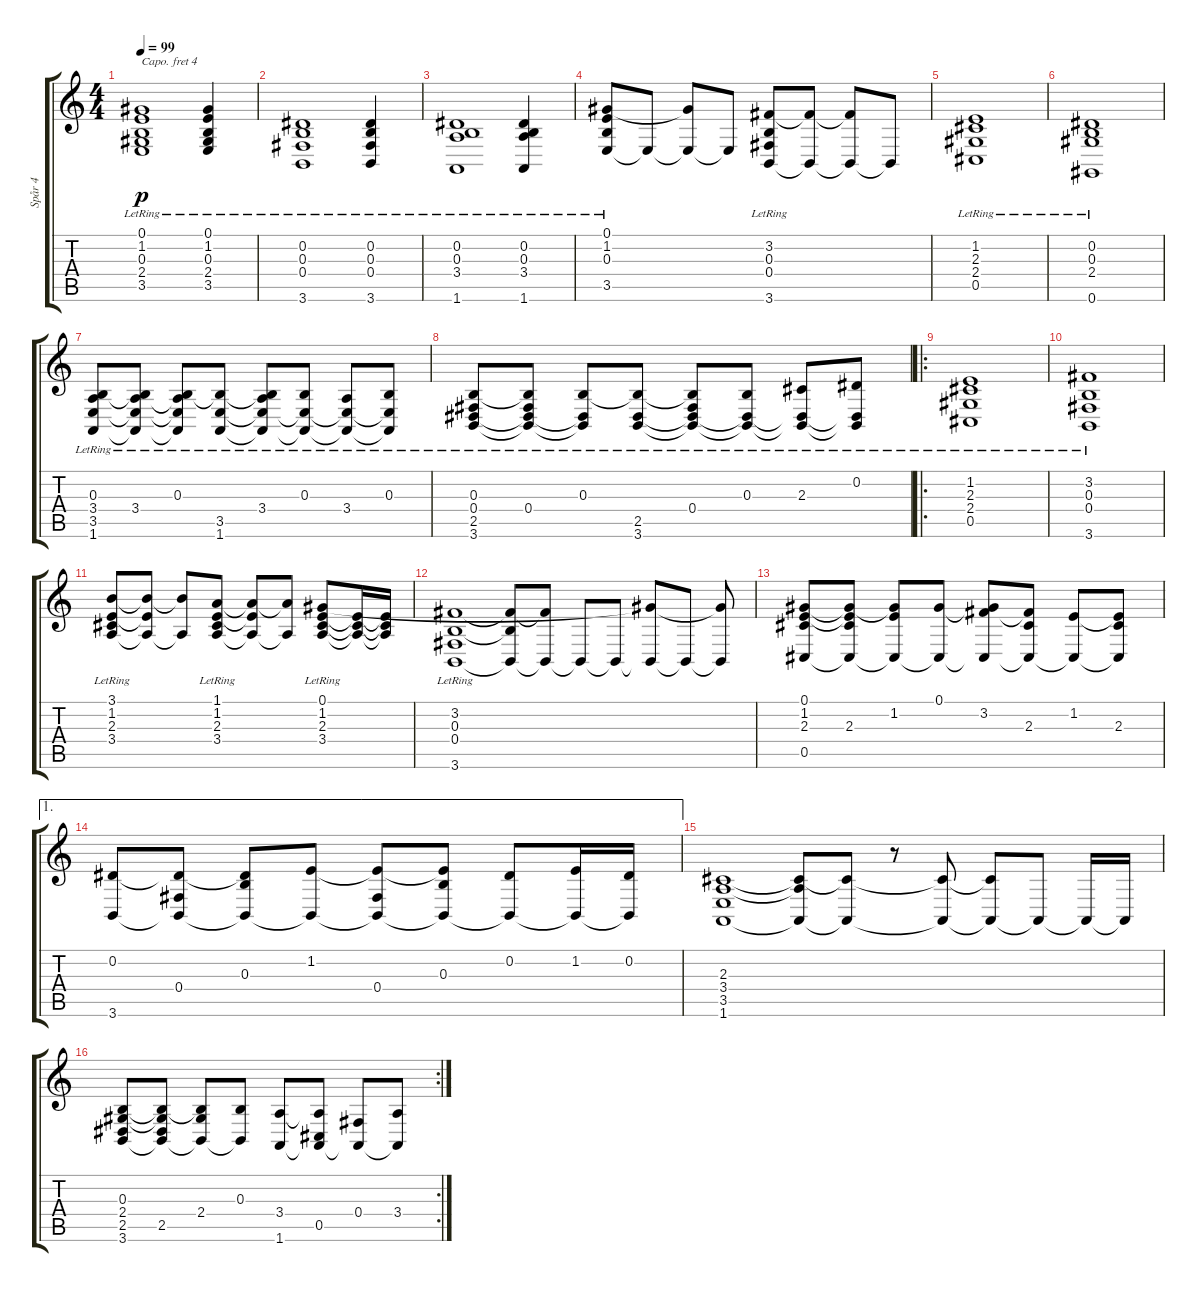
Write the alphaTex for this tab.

\track ("Spår 4" "Spår 4") {instrument choiraahs}
\staff {score tabs}
\capo 4
\tuning (E4 B3 G3 D3 A2 E2) {hide}
\ts (4 4)
\tempo 99
\clef g2
\ks c
(0.1{lr} 1.2{lr} 0.3{lr} 2.4{lr} 3.5{lr}).1{dy p} (0.1{lr} 1.2{lr} 0.3{lr} 2.4{lr} 3.5{lr}).4 |
(0.2{lr} 0.3{lr} 0.4{lr} 3.6{lr}).1 (0.2{lr} 0.3{lr} 0.4{lr} 3.6{lr}).4 |
(0.2{lr} 0.3{lr} 3.4{lr} 1.6{lr}).1 (0.2{lr} 0.3{lr} 3.4{lr} 1.6{lr}).4 |
(0.1{lr} 1.2{lr} 0.3{lr} 3.5{lr}).8 3.5{t}.8 (0.1{t} 3.5{t}).8 3.5{t}.8 (3.2{lr} 0.3{lr} 0.4{lr} 3.6{lr}).8 (3.2{t} 3.6{t}).8 (3.2{t} 3.6{t}).8 3.6{t}.8 |
(1.2{lr} 2.3{lr} 2.4{lr} 0.5{lr}).1 |
(0.2{lr} 0.3{lr} 2.4{lr} 0.6{lr}).1 |
(0.3{lr} 3.4{lr} 3.5{lr} 1.6{lr}).8 (0.3{t} 3.4{lr} 3.5{t} 1.6{t}).8 (0.3{lr} 3.4{t} 3.5{t} 1.6{t}).8 (0.3{t} 3.5{lr} 1.6{lr}).8 (0.3{t} 3.4{lr} 3.5{t} 1.6{t}).8 (0.3{lr} 3.5{t} 1.6{t}).8 (3.4{lr} 3.5{t} 1.6{t}).8 (0.3{lr} 3.5{t} 1.6{t}).8 |
(0.3{lr} 0.4{lr} 2.5{lr} 3.6{lr}).8 (0.3{t} 0.4{lr} 2.5{t} 3.6{t}).8 (0.3{lr} 2.5{t} 3.6{t}).8 (0.3{t} 2.5{lr} 3.6{lr}).8 (0.3{t} 0.4{lr} 2.5{t} 3.6{t}).8 (0.3{lr} 2.5{t} 3.6{t}).8 (2.3{lr} 2.5{t} 3.6{t}).8 (0.2{lr} 2.5{t} 3.6{t}).8 |
\ro
(1.2 2.3 2.4 0.5{lr}).1 |
(3.2{lr} 0.3{lr} 0.4{lr} 3.6{lr}).1 |
(3.1{lr} 1.2{lr} 2.3{lr} 3.4{lr}).8 (3.1{t} 1.2{t} 3.4{t}).8 (3.1{t} 3.4{t}).8 (1.1{lr} 1.2{lr} 2.3{lr} 3.4{lr}).8 (1.1{t} 1.2{t} 3.4{t}).8 (1.1{t} 3.4{t}).8 (0.1{lr} 1.2{lr} 2.3{lr} 3.4{lr}).8 (1.2{t} 2.3{t} 3.4{t}).16 (1.2{t} 2.3{t} 3.4{t}).16 |
(3.2{lr} 0.3{lr} 0.4{lr} 3.6{lr}).1 (3.2{t} 0.3{t} 3.6{t}).8 (3.2{t} 3.6{t}).8 3.6{t}.8 3.6{t}.8 (0.1{t} 3.6{t}).8 3.6{t}.8 (0.1{t} 3.6{t}).8 |
(0.1 1.2 2.3 0.5).8 (0.1{t} 1.2{t} 2.3 0.5{t}).8 (0.1{t} 1.2 0.5{t}).8 (0.1 0.5{t}).8 (0.1{t} 3.2 0.5{t}).8 (3.2{t} 2.3 0.5{t}).8 (1.2 0.5{t}).8 (1.2{t} 2.3 0.5{t}).8 |
\ae 1
(0.2 3.6).8 (0.2{t} 0.4 3.6{t}).8 (0.2{t} 0.3 3.6{t}).8 (1.2 3.6{t}).8 (1.2{t} 0.4 3.6{t}).8 (1.2{t} 0.3 3.6{t}).8 (0.2 3.6{t}).8 (1.2 3.6{t}).16 (0.2 3.6{t}).16 |
(2.3 3.4 3.5 1.6).1 (2.3{t} 3.4{t} 1.6{t}).8 (2.3{t} 1.6{t}).8 r.8 (2.3{t} 1.6{t}).8 (2.3{t} 1.6{t}).8 1.6{t}.8 1.6{t}.16 1.6{t}.16 |
\rc 2
(0.3 2.4 2.5 3.6).8 (0.3{t} 2.4{t} 2.5 3.6{t}).8 (0.3{t} 2.4 3.6{t}).8 (0.3 3.6{t}).8 (3.4 1.6).8 (3.4{t} 0.5 1.6{t}).8 (0.4 1.6{t}).8 (3.4 1.6{t}).8
